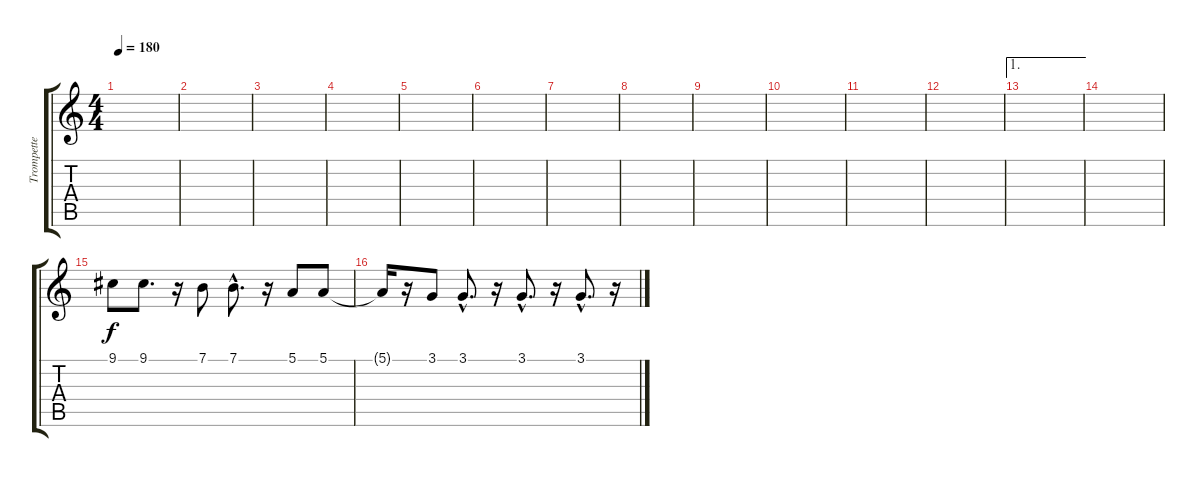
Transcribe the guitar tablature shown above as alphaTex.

\track ("Trompette 2" "Trompette ") {instrument trumpet}
\staff {score tabs}
\tuning (E4 B3 G3 D3 A2 E2) {hide}
\ts (4 4)
\tempo 180
\clef g2
\ks c
|
|
|
|
|
|
|
|
|
|
|
|
\ae 1
|
|
9.1.8 9.1.8{d} r.16 7.1.8 7.1{hac}.8{d} r.16 5.1.8 5.1.8 |
5.1{t}.16 r.16 3.1.8 3.1{hac}.8{d} r.16 3.1{hac}.8{d} r.16 3.1{hac}.8{d} r.16
